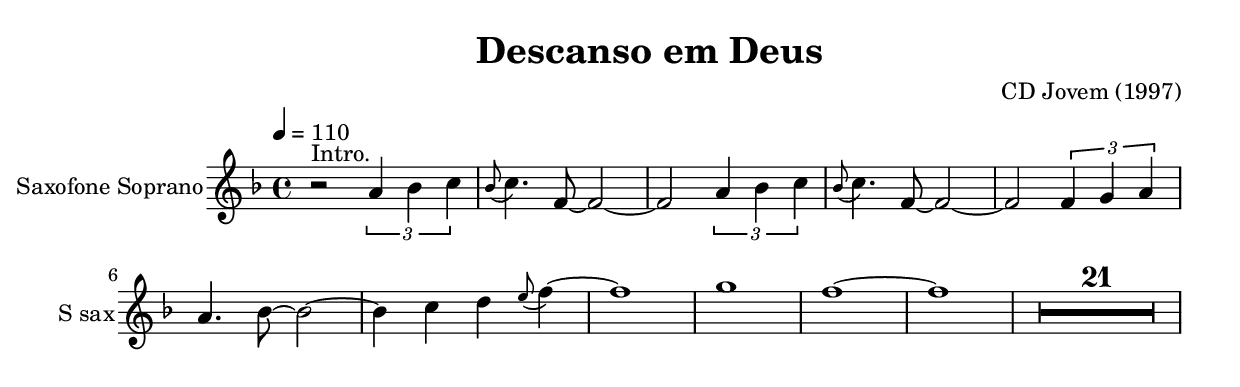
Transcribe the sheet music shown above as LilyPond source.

\header{
        title = "Descanso em Deus"
        composer = "CD Jovem (1997)"

        %Sumir com a nota de rodapé
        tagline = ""
        
        %Se der algum erro, acrescentar o caractere espaço para recarregar a página:
        %...  
}

\paper {
        %paper-width = #150
        %paper-height = #100
        %bottom-margin = #0
        %top-margin = #0
        left-margin = #20
        %right-margin = #0
        %inner-margin = #0
        %outer-margin = #0
}

\score {
  \new Staff \with {
  instrumentName = "Saxofone Soprano"
  shortInstrumentName = "S sax"
} <<
    \new Voice{

        %instrumento ocarina
        %\set midiInstrument = #"ocarina"
                
        %Compasso 4/4 aparece em fração e não a letra C
        %\numericTimeSignature        

        %remove a clave
        %\hide Staff.Clef
        %\override Staff.Clef.color = #white
        %\override Staff.Clef.layer = #-1

        %a linha abaixo oculta as barras
        %\override Score.BarLine.stencil = ##f
        %\hide Score.BarLine

        %a linha abaixo oculta o pentagrama
        %\override Staff.StaffSymbol.line-count = #0
        %\hide Staff.StaffSymbol
        
        %remove a formula de compasso
        %\hide Staff.TimeSignature

        %Clave de percussão
        %\clef percussion
        %Clave de fá
        %\clef F

        %\relative c' {
         {

%Muda a figura da nota
%\improvisationOn

%a linha abaixo oculta a haste da nota
%\hideStem
%para desfazer basta usar
%\undoHideStem \hideStem

%Cor da Haste RGB
%\override Stem.color = #(rgb-color 0 0 1)

%Direção da Haste
%\stemUp
%\stemDown
%\stemNeutral

%Colcheias não se conectam
%\autoBeamOff
%\autoBeamOn

%Ocultar os números dos compassos a cada linha
%\hide Score.BarNumber

%Ocultar ou não as notas a partir do comando
%\hideNotes
%\unHideNotes

%\overrideTimeSignatureSettings
        %4/4        % timeSignatureFraction
        %1/4        % baseMomentFraction
        %#'(3 1)    % beatStructure
        %#'()       % beamExceptions

                \time 4/4

%Audios da Berklee sao 100bpm
%Andamento
\tempo 4 = 110

%Tom da música
\key f \major %\minor

%@@@@@@@@@@@@@@@@@@@@@@PRIMEIRA@@@@@@@@@@@@@@@@@@@@@@@@@@@@

%instrumento para o áudio MIDI
\set midiInstrument = #"soprano sax"




r2^"Intro." \tuplet 3/2 {a'4 bes'4 c''4} 
\grace bes'8 (c''4.) f'8~f'2~
f'2 \tuplet 3/2 {a'4 bes'4 c''4} 
\grace bes'8 (c''4.) f'8~f'2~
f'2 \tuplet 3/2 {f'4 g' a'} 
a'4. bes'8~bes'2~
bes'4 c''4 d''4 \grace e''8 (f''4)~
f''1 
g''1 
f''1~
f''1

\compressMMRests {
    \override MultiMeasureRest.expand-limit = #1
    %R1*2 | R1*5 | R1*9
    R1*21
    }

%\bar "||"
\break

        }
        \addlyrics{
                %Alinhamento do texto:
                %\override LyricText.self-alignment-X = #LEFT

                %"1" "2" "3" "4" "1" "2" "3" "4" "1" "2" "3" "4" "1" "2" "3" "4"
                %Dó Ré Mi Fá Sol Lá Si
                %"Dó" "Dó♯" "Ré" "Ré♯" "Mi" "Fá" "Fá♯" "Sol" "Sol♯" "Lá" "Lá♯" "Si" "Dó"
                %"Mi" "Mi♭" "Ré" "Ré♭" "Dó" "Si" "Si♭" "Lá" "Lá♭" "Sol" "Sol♭" "Fá" "Mi"
                %"Sol" "Sol♭" "Fá" "Mi" "Mi♭" "Ré" "Ré♭" "Dó" "Si" "Si♭" "Lá" "Lá♭" "Sol"
                %"Dó" "Ré" "Mi" "Fá♯" "Sol♯" "Lá♯" "Dó"
                %"Mi" "Fá"  "Sol"  "Lá"  "Si" "Dó" "Ré" "Mi" "Fá"  "Sol"  "Lá"  "Si" "Dó" "Ré" "Mi" "Fá"  "Sol"  "Lá"
                %"Dó" "Ré" "Mi" "Fá"  "Sol" "Lá"  "Si" "Dó" "Ré" "Mi" "Fá"  "Sol" "Lá"  "Si" "Dó" "Ré" "Mi" 
                
    }

    }

%\new Staff
    %\new Voice {
        
    %instrumento ocarina
    %\set midiInstrument = #"ocarina"
    %Compasso 4/4 aparece em fração e não a letra C
    %\numericTimeSignature    
    %remove a clave
    %\override Staff.Clef.color = #white
    %\override Staff.Clef.layer = #-1
    %a linha abaixo oculta as barras
    %\override Score.BarLine.stencil = ##f
    %a linha abaixo oculta o pentagrama
    %\override Staff.StaffSymbol.line-count = #0
    %remove a formula de compasso
    %\hide Staff.TimeSignature
    %Clave de percussão
    %\clef percussion
    %Clave de fá
    %\clef F
        
    %\relative c''{
    %  {
        
%Muda a figura da nota
%\improvisationOn
%a linha abaixo oculta a haste da nota
%\hide Stem
%para desfazer basta usar
%\undo \hide Stem
%Direção da Haste
%\stemUp 
%\stemDown 
%\stemNeutral
%Colcheias não se ligam
%\autoBeamOff
%Ocultar os números dos compassos
%a cada linha
%\hide Score.BarNumber
%Ocultar ou não as notas a partir do comando
%\hideNotes 
%\unHideNotes 

%\key g \major

%@@@@@@@@@@@@@@@@@@SEGUNDA@@@@@@@@@@@@@@@@@@@@@@@@@@@@@@@@@@@@@@@@@
        %\time 4/4



%\set midiInstrument = #"woodblock"

%a'4 r4 c'4 r4
%a'4 c'4 c'4 c'4
%\break

%a'4 c'4 c'4 c'4 
%a'4 c'4 c'4 c'4
%a'4 c'4 c'4 c'4 
%a'4 c'4 c'4 c'4
%\break


    % }
    % }

  >>

        %gera PDF
        \layout {
                %indent = #0
                %line-width = #200
                %ragged-last = #0
                \context{ 
                        \Score
                        %mudar o espaco entre as notas sem letra
                        %Valores maiores de ly:make-moment produzirão músicas menores.. e 1/4 é maior que 1/16
                        \override SpacingSpanner.base-shortest-duration = #(ly:make-moment 1/16)
                        %\override SpacingSpanner.uniform-stretching = ##t

                        %abaixo tira a contagem de compassos (Dentro de \Score !!!!)
                        %\omit BarNumber                        

                        %aumentar este número caso as palavras estejam muito próximas
                        %\Lyrics
                        %\override LyricSpace.minimum-distance = #6.0

                }
        }

        %gera o audio
        \midi{
                %\context{
                                        %\Staff
                                        %\remove "Staff_performer"
                        %\Score
                                %midiMinimumVolume = #1.9
                                %midiMaximumVolume = #2.0
                %}
                                \context {
                                      \Staff
                                      \remove "Staff_performer"
                            }
                            \context {
                                      \Voice
                                      \consists "Staff_performer"
                            }
       }

}
%Frescobaldi = IDE do Lilypond

%a4-ais4-aes4-b4-bis4-bes4-c'4-cis'4-ces'4-d'4-dis'4-des'4-e'4-eis'4-ees'4-f'4-fis'4-fes'4-g'4-gis'4-ges'4-a'4-ais'4-aes'4-b'4-bis'4-bes'4-c''4-cis''4-ces''4-d''4-dis''4-des''4-e''4-eis''4-ees''4-f''4-fis''4-fes''4-g''4-gis''4-ges''4-a''4-ais''4-aes''4-b''4-bis''4-bes''4-c'''4-cis'''4-ces'''4
%c,4-cis,4-ces,4-d,4-dis,4-des,4-e,4-eis,4-ees,4-f,4-fis,4-fes,4-g,4-gis,4-ges,4-a,4-ais,4-aes,4-b,4-bis,4-bes,4-c4-cis4-ces4-d4-dis4-des4-e4-eis4-ees4-f4-fis4-fes4-g4-gis4-ges4-a4-ais4-aes4-b4-bis4-bes4-c'4-cis'4-ces'4-d'4-dis'4-des'4-e'4-eis'4-ees'4

%a4-ais4-aes4-b4-bes4-c'4-cis'4-d'4-dis'4-des'4-e'4-ees'4-f'4-fis'4-g'4-gis'4-ges'4-a'4-ais'4-aes'4-b'4-bes'4-c''4-cis''4-d''4-dis''4-des''4-e''4-ees''4-f''4-fis''4-g''4-gis''4-ges''4-a''4-ais''4-aes''4-b''4-bes''4-c'''4-cis'''4
%c,4-cis,4-d,4-dis,4-des,4-e,4-ees,4-f,4-fis,4-g,4-gis,4-ges,4-a,4-ais,4-aes,4-b,4-bes,4-c4-cis4-d4-dis4-des4-e4-ees4-f4-fis4-g4-gis4-ges4-a4-ais4-aes4-b4-bes4-c'4-cis'4-d'4-dis'4-des'4-e'4-ees'4

%Clave de Sol
%aes2-ais2-bes2-bis2-c'2-b2-ces'2-cis'2-des'2-dis'2-ees'2-eis'2-f'2-e'2-fes'2-fis'2-ges'2-gis'2-aes'2-ais'2-bes'2-b'2-ces''2-bis'2-c''2-cis''2-des''2-dis''2-ees''2-eis''2-f''2-e''2-fes''2-fis''2-ges''2-gis''2-aes''2-ais''2-bes''2-bis''2-c'''2-b''2-ces'''2-cis'''2
%a4-ais4-aes4-b4-bis4-bes4-c'4-cis'4-ces'4-d'4-dis'4-des'4-e'4-eis'4-ees'4-f'4-fis'4-fes'4-g'4-gis'4-ges'4-a'4-ais'4-aes'4-b'4-bis'4-bes'4-c''4-cis''4-ces''4-d''4-dis''4-des''4-e''4-eis''4-ees''4-f''4-fis''4-fes''4-g''4-gis''4-ges''4-a''4-ais''4-aes''4-b''4-bis''4-bes''4-c'''4-cis'''4-ces'''4

%Clave de Fá
%c,2-ces,2-cis,2-des,2-dis,2-ees,2-eis,2-f,2-e,2-fes,2-fis,2-ges,2-gis,2-aes,2-ais,2-bes,2-bis,2-c2-b,2-ces2-cis2-des2-dis2-ees2-eis2-f2-e2-fes2-fis2-ges2-gis2-aes2-ais2-bes2-bis2-c'2-b2-ces'2-cis'2-des'2-dis'2-ees'2-eis'2-e'2
%c,4-d,4-e,4-f,4-g,4-a,4-b,4-c4-d4-e4-f4-g4-a4-b4-c'4-d'4-e'4

%Notas naturais no violão
%e4-f4-g4-a4-b4-c'4-d'4-e'4-f'4-g'4-a'4-b'4-c''4-d''4-e''4-f''4-g''4-a''4

%Notas com acidentes no violão e notas naturais
%e4-f4-fis4-g4-gis4-ges4-a4-ais4-aes4-b4-bes4-c'4-cis'4-d'4-dis'4-des'4-e'4-ees'4-f'4-fis'4-g'4-gis'4-ges'4-a'4-ais'4-aes'4-b'4-bes'4-c''4-cis''4-d''4-dis''4-des''4-e''4-ees''4-f''4-fis''4-g''4-gis''4-ges''4-a''4-ais''4-aes''4

%Apenas acidentes no violão
%fis4-gis4-ges4-ais4-aes4-bes4-cis'4-dis'4-des'4-ees'4-fis'4-gis'4-ges'4-ais'4-aes'4-bes'4-cis''4-dis''4-des''4-ees''4-fis''4-gis''4-ges''4-ais''4-aes''4
